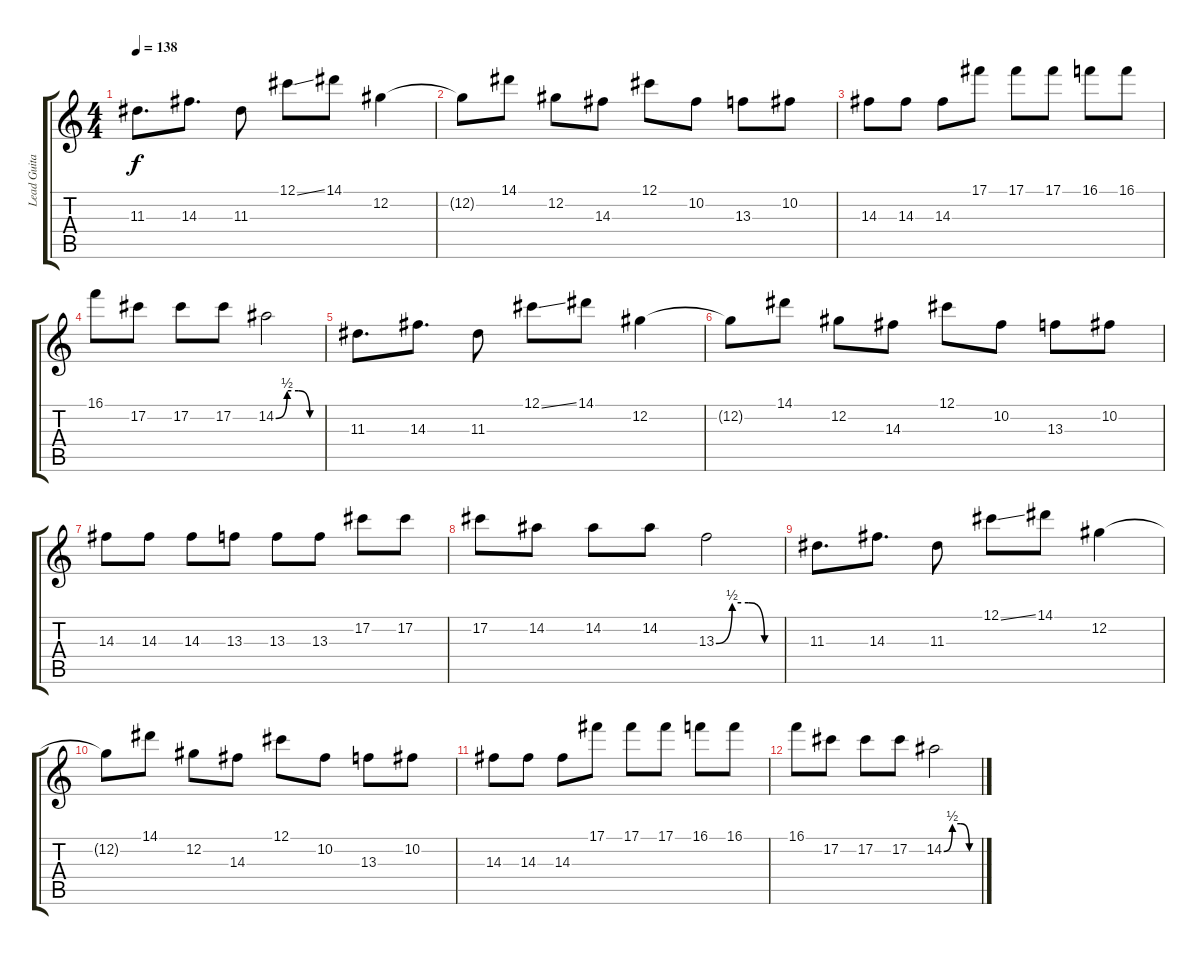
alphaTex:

\track ("Lead Guitar " "Lead Guita") {instrument distortionguitar}
\staff {score tabs}
\tuning (Db4 Ab3 E3 B2 Gb2 B1) {hide}
\ts (4 4)
\tempo 138
\clef g2
\ks c
11.3.8{d dy f} 14.3.8{d} 11.3.8 12.1{ss}.8 14.1.8 12.2.4 |
12.2{t}.8 14.1.8 12.2.8 14.3.8 12.1.8 10.2.8 13.3.8 10.2.8 |
14.3.8 14.3.8 14.3.8 17.1.8 17.1.8 17.1.8 16.1.8 16.1.8 |
16.1.8 17.2.8 17.2.8 17.2.8 14.2{be (custom 0 0 15 2 30 2 45 0 60 0)}.2 |
11.3.8{d} 14.3.8{d} 11.3.8 12.1{ss}.8 14.1.8 12.2.4 |
12.2{t}.8 14.1.8 12.2.8 14.3.8 12.1.8 10.2.8 13.3.8 10.2.8 |
14.3.8 14.3.8 14.3.8 13.3.8 13.3.8 13.3.8 17.2.8 17.2.8 |
17.2.8 14.2.8 14.2.8 14.2.8 13.3{be (custom 0 0 15 2 30 2 45 0 60 0)}.2 |
11.3.8{d} 14.3.8{d} 11.3.8 12.1{ss}.8 14.1.8 12.2.4 |
12.2{t}.8 14.1.8 12.2.8 14.3.8 12.1.8 10.2.8 13.3.8 10.2.8 |
14.3.8 14.3.8 14.3.8 17.1.8 17.1.8 17.1.8 16.1.8 16.1.8 |
16.1.8 17.2.8 17.2.8 17.2.8 14.2{be (custom 0 0 15 2 30 2 45 0 60 0)}.2
